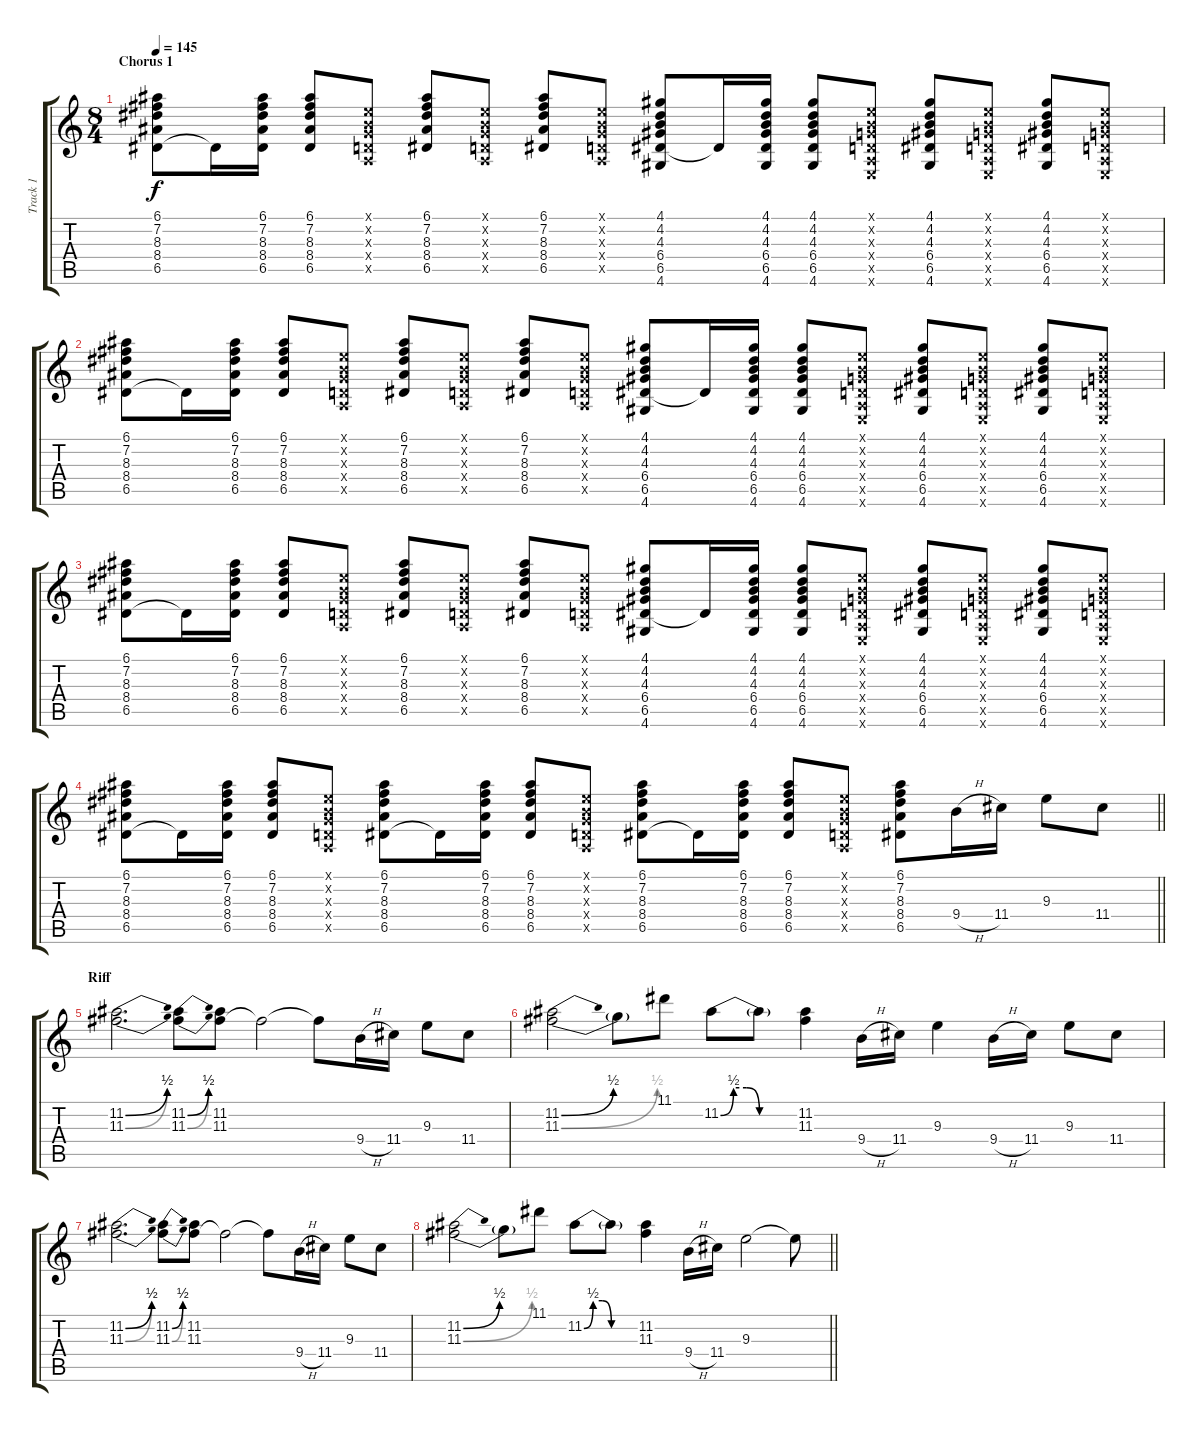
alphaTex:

\track ("Track 1" "Track 1") {instrument acousticguitarsteel}
\staff {score tabs}
\tuning (E4 B3 G3 D3 A2 E2) {hide}
\ts (8 4)
\section ("" "Chorus 1")
\tempo 145
\clef g2
\ks c
(6.1 7.2 8.3 8.4 6.5).8{dy f} 6.5{t}.16 (6.1 7.2 8.3 8.4 6.5).16 (6.1 7.2 8.3 8.4 6.5).8 (0.1{x} 0.2{x} 0.3{x} 0.4{x} 0.5{x}).8 (6.1 7.2 8.3 8.4 6.5).8 (0.1{x} 0.2{x} 0.3{x} 0.4{x} 0.5{x}).8 (6.1 7.2 8.3 8.4 6.5).8 (0.1{x} 0.2{x} 0.3{x} 0.4{x} 0.5{x}).8 (4.1 4.2 4.3 6.4 6.5 4.6).8 6.5{t}.16 (4.1 4.2 4.3 6.4 6.5 4.6).16 (4.1 4.2 4.3 6.4 6.5 4.6).8 (0.1{x} 0.2{x} 0.3{x} 0.4{x} 0.5{x} 0.6{x}).8 (4.1 4.2 4.3 6.4 6.5 4.6).8 (0.1{x} 0.2{x} 0.3{x} 0.4{x} 0.5{x} 0.6{x}).8 (4.1 4.2 4.3 6.4 6.5 4.6).8 (0.1{x} 0.2{x} 0.3{x} 0.4{x} 0.5{x} 0.6{x}).8 |
(6.1 7.2 8.3 8.4 6.5).8 6.5{t}.16 (6.1 7.2 8.3 8.4 6.5).16 (6.1 7.2 8.3 8.4 6.5).8 (0.1{x} 0.2{x} 0.3{x} 0.4{x} 0.5{x}).8 (6.1 7.2 8.3 8.4 6.5).8 (0.1{x} 0.2{x} 0.3{x} 0.4{x} 0.5{x}).8 (6.1 7.2 8.3 8.4 6.5).8 (0.1{x} 0.2{x} 0.3{x} 0.4{x} 0.5{x}).8 (4.1 4.2 4.3 6.4 6.5 4.6).8 6.5{t}.16 (4.1 4.2 4.3 6.4 6.5 4.6).16 (4.1 4.2 4.3 6.4 6.5 4.6).8 (0.1{x} 0.2{x} 0.3{x} 0.4{x} 0.5{x} 0.6{x}).8 (4.1 4.2 4.3 6.4 6.5 4.6).8 (0.1{x} 0.2{x} 0.3{x} 0.4{x} 0.5{x} 0.6{x}).8 (4.1 4.2 4.3 6.4 6.5 4.6).8 (0.1{x} 0.2{x} 0.3{x} 0.4{x} 0.5{x} 0.6{x}).8 |
(6.1 7.2 8.3 8.4 6.5).8 6.5{t}.16 (6.1 7.2 8.3 8.4 6.5).16 (6.1 7.2 8.3 8.4 6.5).8 (0.1{x} 0.2{x} 0.3{x} 0.4{x} 0.5{x}).8 (6.1 7.2 8.3 8.4 6.5).8 (0.1{x} 0.2{x} 0.3{x} 0.4{x} 0.5{x}).8 (6.1 7.2 8.3 8.4 6.5).8 (0.1{x} 0.2{x} 0.3{x} 0.4{x} 0.5{x}).8 (4.1 4.2 4.3 6.4 6.5 4.6).8 6.5{t}.16 (4.1 4.2 4.3 6.4 6.5 4.6).16 (4.1 4.2 4.3 6.4 6.5 4.6).8 (0.1{x} 0.2{x} 0.3{x} 0.4{x} 0.5{x} 0.6{x}).8 (4.1 4.2 4.3 6.4 6.5 4.6).8 (0.1{x} 0.2{x} 0.3{x} 0.4{x} 0.5{x} 0.6{x}).8 (4.1 4.2 4.3 6.4 6.5 4.6).8 (0.1{x} 0.2{x} 0.3{x} 0.4{x} 0.5{x} 0.6{x}).8 |
\barLineRight lightlight
(6.1 7.2 8.3 8.4 6.5).8 6.5{t}.16 (6.1 7.2 8.3 8.4 6.5).16 (6.1 7.2 8.3 8.4 6.5).8 (0.1{x} 0.2{x} 0.3{x} 0.4{x} 0.5{x}).8 (6.1 7.2 8.3 8.4 6.5).8 6.5{t}.16 (6.1 7.2 8.3 8.4 6.5).16 (6.1 7.2 8.3 8.4 6.5).8 (0.1{x} 0.2{x} 0.3{x} 0.4{x} 0.5{x}).8 (6.1 7.2 8.3 8.4 6.5).8 6.5{t}.16 (6.1 7.2 8.3 8.4 6.5).16 (6.1 7.2 8.3 8.4 6.5).8 (0.1{x} 0.2{x} 0.3{x} 0.4{x} 0.5{x}).8 (6.1 7.2 8.3 8.4 6.5).8 9.4{h}.16 11.4.16 9.3.8 11.4.8 |
\section ("" "Riff")
(11.2{be (bend 0 0 60 2)} 11.3{be (bend 0 0 60 2)}).2{d} (11.2{be (bend 0 0 60 2)} 11.3{be (bend 0 0 60 2)}).8 (11.2 11.3).8 11.3{t}.2 11.3{t}.8 9.4{h}.16 11.4.16 9.3.8 11.4.8 |
(11.2{be (bend 0 0 60 2)} 11.3{be (bend 0 0 60 2)}).2 11.3{t}.8 11.1.8 11.2{be (custom 0 0 10 2 20 2 30 0 60 0)}.8 11.2{t}.8 (11.2 11.3).4 9.4{h}.16 11.4.16 9.3.4 9.4{h}.16 11.4.16 9.3.8 11.4.8 |
(11.2{be (bend 0 0 60 2)} 11.3{be (bend 0 0 60 2)}).2{d} (11.2{be (bend 0 0 60 2)} 11.3{be (bend 0 0 60 2)}).8 (11.2 11.3).8 11.3{t}.2 11.3{t}.8 9.4{h}.16 11.4.16 9.3.8 11.4.8 |
\barLineRight lightlight
(11.2{be (bend 0 0 60 2)} 11.3{be (bend 0 0 60 2)}).2 11.3{t}.8 11.1.8 11.2{be (custom 0 0 10 2 20 2 30 0 60 0)}.8 11.2{t}.8 (11.2 11.3).4 9.4{h}.16 11.4.16 9.3.2 9.3{t}.8
